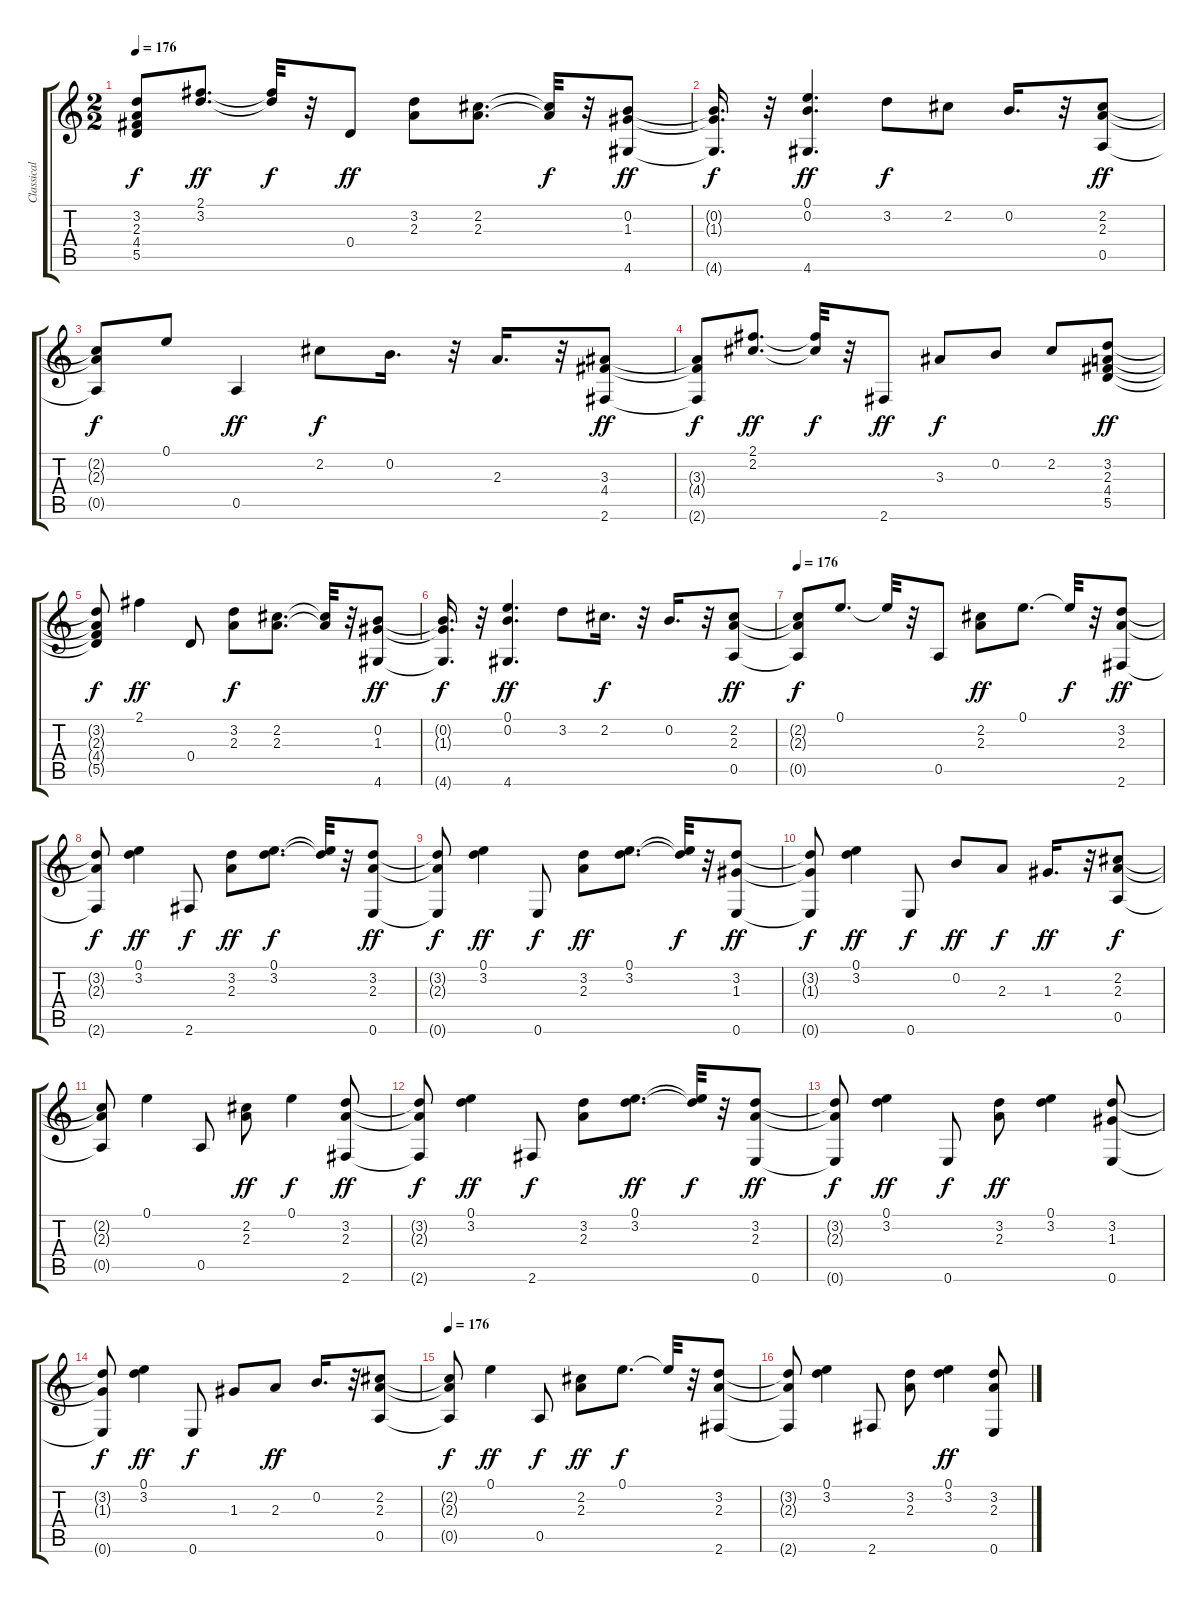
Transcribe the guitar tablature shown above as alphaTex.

\track ("Classical Guitar" "Classical ") {instrument acousticguitarnylon}
\staff {score tabs}
\tuning (E4 B3 G3 D3 A2 E2) {hide}
\ts (2 2)
\tempo 176
\clef g2
\ks c
(3.2{t} 2.3{t} 4.4{t} 5.5{t}).8{dy f} (2.1 3.2).8{d dy ff} (2.1{t} 3.2{t}).32{dy f} r.32 0.4.8{dy ff} (3.2 2.3).8 (2.2 2.3).8{d} (2.2{t} 2.3{t}).32{dy f} r.32 (0.2 1.3 4.6).8{dy ff} |
(0.2{t} 1.3{t} 4.6{t}).16{d dy f} r.32 (0.1 0.2 4.6).4{d dy ff} 3.2.8{dy f} 2.2.8 0.2.16{d} r.32 (2.2 2.3 0.5).8{dy ff} |
(2.2{t} 2.3{t} 0.5{t}).8{dy f} 0.1.8 0.5.4{dy ff} 2.2.8{dy f} 0.2.16{d} r.32 2.3.16{d} r.32 (3.3 4.4 2.6).8{dy ff} |
(3.3{t} 4.4{t} 2.6{t}).8{dy f} (2.1 2.2).8{d dy ff} (2.1{t} 2.2{t}).32{dy f} r.32 2.6.8{dy ff} 3.3.8{dy f} 0.2.8 2.2.8 (3.2 2.3 4.4 5.5).8{dy ff} |
(3.2{t} 2.3{t} 4.4{t} 5.5{t}).8{dy f} 2.1.4{dy ff} 0.4.8 (3.2 2.3).8{dy f} (2.2 2.3).8{d} (2.2{t} 2.3{t}).32 r.32 (0.2 1.3 4.6).8{dy ff} |
(0.2{t} 1.3{t} 4.6{t}).16{d dy f} r.32 (0.1 0.2 4.6).4{d dy ff} 3.2.8 2.2.16{d dy f} r.32 0.2.16{d} r.32 (2.2 2.3 0.5).8{dy ff} |
\tempo 176
(2.2{t} 2.3{t} 0.5{t}).8{dy f} 0.1.8{d} 0.1{t}.32 r.32 0.5.8 (2.2 2.3).8{dy ff} 0.1.8{d} 0.1{t}.32{dy f} r.32 (3.2 2.3 2.6).8{dy ff} |
(3.2{t} 2.3{t} 2.6{t}).8{dy f} (0.1 3.2).4{dy ff} 2.6.8{dy f} (3.2 2.3).8{dy ff} (0.1 3.2).8{d dy f} (0.1{t} 3.2{t}).32 r.32 (3.2 2.3 0.6).8{dy ff} |
(3.2{t} 2.3{t} 0.6{t}).8{dy f} (0.1 3.2).4{dy ff} 0.6.8{dy f} (3.2 2.3).8{dy ff} (0.1 3.2).8{d} (0.1{t} 3.2{t}).32{dy f} r.32 (3.2 1.3 0.6).8{dy ff} |
(3.2{t} 1.3{t} 0.6{t}).8{dy f} (0.1 3.2).4{dy ff} 0.6.8{dy f} 0.2.8{dy ff} 2.3.8{dy f} 1.3.16{d dy ff} r.32 (2.2 2.3 0.5).8{dy f} |
(2.2{t} 2.3{t} 0.5{t}).8 0.1.4 0.5.8 (2.2 2.3).8{dy ff} 0.1.4{dy f} (3.2 2.3 2.6).8{dy ff} |
(3.2{t} 2.3{t} 2.6{t}).8{dy f} (0.1 3.2).4{dy ff} 2.6.8{dy f} (3.2 2.3).8 (0.1 3.2).8{d dy ff} (0.1{t} 3.2{t}).32{dy f} r.32 (3.2 2.3 0.6).8{dy ff} |
(3.2{t} 2.3{t} 0.6{t}).8{dy f} (0.1 3.2).4{dy ff} 0.6.8{dy f} (3.2 2.3).8{dy ff} (0.1 3.2).4 (3.2 1.3 0.6).8 |
(3.2{t} 1.3{t} 0.6{t}).8{dy f} (0.1 3.2).4{dy ff} 0.6.8{dy f} 1.3.8 2.3.8{dy ff} 0.2.16{d} r.32 (2.2 2.3 0.5).8{volume 9} |
\tempo 176
(2.2{t} 2.3{t} 0.5{t}).8{dy f} 0.1.4{dy ff} 0.5.8{dy f} (2.2 2.3).8{dy ff} 0.1.8{d dy f} 0.1{t}.32 r.32 (3.2 2.3 2.6).8 |
(3.2{t} 2.3{t} 2.6{t}).8 (0.1 3.2).4 2.6.8 (3.2 2.3).8 (0.1 3.2).4{dy ff} (3.2 2.3 0.6).8
